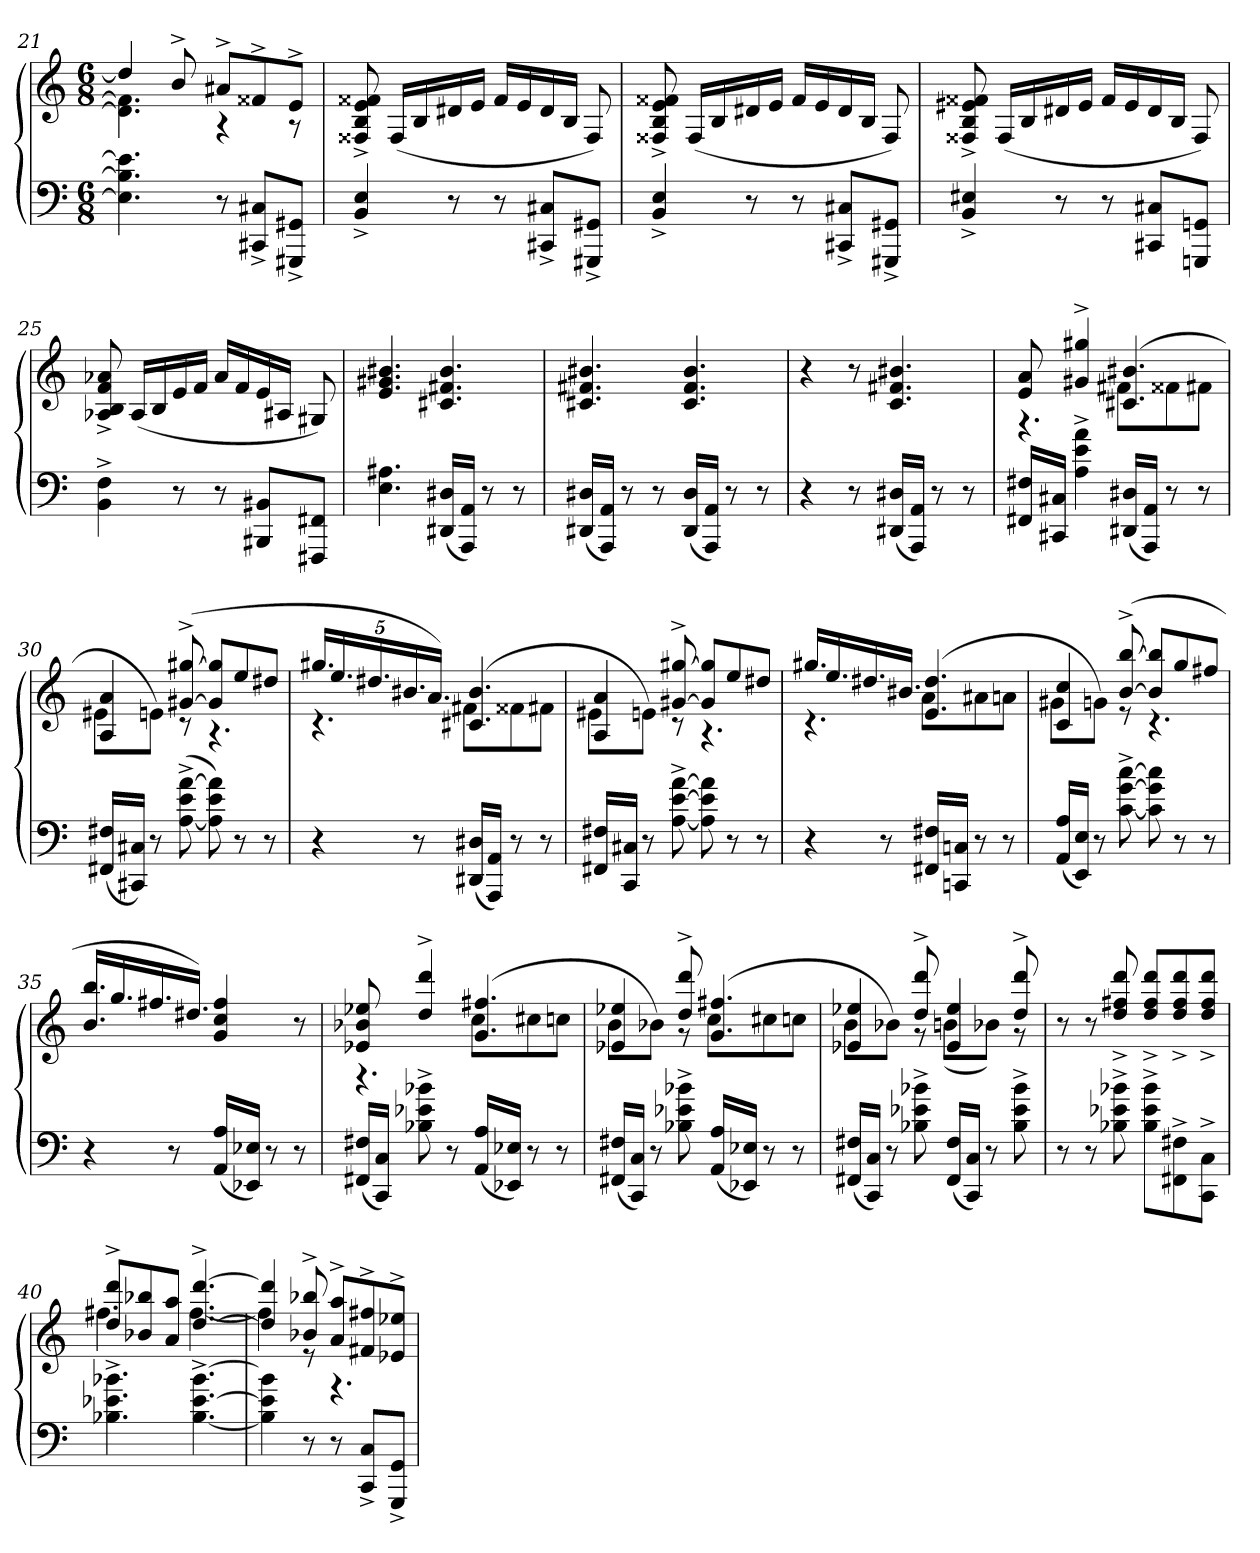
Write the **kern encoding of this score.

**kern	**kern
*part1	*part1
*staff2	*staff1
*clefF4	*clefG2
*k[]	*k[]
*M6/8	*M6/8
=21	=21
*	*^
4.E]\ 4.B]\ 4.e]\	4dd#/]	4.d#]\ 4.f##]\
.	8b^/	.
8r	8a#X^/L	4r
8CC#X^/ 8C#X^/L	8f##X^/	.
8GGG#X^/ 8GG#X^/J	8e^/J	8r
*	*v	*v
=22	=22
4BB^/ 4E^/	8F##X^/ 8B^/ 8e^/ 8f##X^/
.	(16F##/LL
.	16B/
8r	16d#X/
.	16e/JJ
8r	16f##/LL
.	16e/
8CC#X^/ 8C#X^/L	16d#/
.	16B/JJ
8GGG#X^/ 8GG#X^/J	8F##/)
=23	=23
4BB^/ 4E^/	8F##X^/ 8B^/ 8e^/ 8f##X^/
.	(16F##/LL
.	16B/
8r	16d#X/
.	16e/JJ
8r	16f##/LL
.	16e/
8CC#X^/ 8C#X^/L	16d#/
.	16B/JJ
8GGG#X^/ 8GG#X^/J	8F##/)
=24	=24
4BB^/ 4E#X^/	8F##X^/ 8B^/ 8e#X^/ 8f##X^/
.	(16F##/LL
.	16B/
8r	16d#X/
.	16e#/JJ
8r	16f##/LL
.	16e#/
8CC#X/ 8C#X/L	16d#/
.	16B/JJ
8GGGn/ 8GGn/J	8F##/)
=25	=25
4BB^\ 4F^\	8A-X^/ 8B^/ 8f^/ 8a-X^/
.	(16A-/LL
.	16B/
8r	16e/
.	16f/JJ
8r	16a-/LL
.	16f/
8BBB#X/ 8BB#X/L	16e/
.	16A#X/JJ
8FFF#X/ 8FF#X/J	8G#X/)
=26	=26
4.E\ 4.A#X\	4.e/ 4.g#X/ 4.b#X/
(16DD#X/ 16D#X/LL	4.c#X/ 4.f#X/ 4.b#/
16AAA/ 16AA/JJ)	.
8r	.
8r	.
=27	=27
(16DD#X/ 16D#X/LL	4.c#X/ 4.f#X/ 4.b#X/
16AAA/ 16AA/JJ)	.
8r	.
8r	.
(16DD#/ 16D#/LL	4.c#/ 4.f#/ 4.b#/
16AAA/ 16AA/JJ)	.
8r	.
8r	.
=28	=28
4r	4r
8r	8r
(16DD#X/ 16D#X/LL	4.c/ 4.f#X/ 4.b#X/
16AAA/ 16AA/JJ)	.
8r	.
8r	.
=29	=29
*	*^
16FF#X/ 16F#X/LL	8e/ 8a/	4.r
16CC#X/ 16C#X/JJ	.	.
4A^\ 4e^\ 4a^\	4g#X^/ 4gg#X^/	.
(16DD#X/ 16D#X/LL	(4.c#X/ 4.b#X/	8f#X\L
16AAA/ 16AA/JJ)	.	.
8r	.	8f##X\
8r	.	8f#X\J
=30	=30	=30
(16FF#X/ 16F#X/LL	4A/ 4a/	8e#X\L
16CC#X/ 16C#X/JJ)	.	.
8r	.	8en\J)
([8A^\ 8e^\ [8a^\	([8g#X^/ [8gg#X^/	8r
8A]\ 8e\ 8a]\)	8g#]/ 8gg#]/L	4.r
8r	8ee/	.
8r	8dd#X/J	.
=31	=31	=31
4r	20.gg#X/LL	4.r
.	20.ee/	.
.	20.dd#X/	.
.	20.b#X/	.
8r	.	.
.	20.a/JJ)	.
(16DD#X/ 16D#X/LL	(4.c#X/ 4.b#/	8f#X\L
16AAA/ 16AA/JJ)	.	.
8r	.	8f##X\
8r	.	8f#X\J
=32	=32	=32
16FF#X/ 16F#X/LL	4A/ 4a/	8e#X\L
16CC/ 16C#X/JJ	.	.
8r	.	8en\J)
[8A^\ [8e^\ [8a^\	[8g#X^/ [8gg#X^/	8r
8A]\ 8e]\ 8a]\	8g#]/ 8gg#]/L	4.r
8r	8ee/	.
8r	8dd#X/J	.
=33	=33	=33
4r	16.gg#X/LL	4.r
.	16.ee/	.
.	16.dd#X/	.
8r	.	.
.	16.b#X/JJ	.
16FF#X/ 16F#X/LL	(4.e/ 4.dd#/	8a\L
16CCn/ 16Cn/JJ	.	.
8r	.	8a#X\
8r	.	8an\J
=34	=34	=34
(16AA/ 16A/LL	4c/ 4cc/	8g#X\L
16EE/ 16E/JJ)	.	.
8r	.	8gn\J)
[8c^\ [8g^\ [8cc^\	([8b^/ [8bb^/	8r
8c]\ 8g]\ 8cc]\	8b]/ 8bb]/L	4.r
8r	8gg/	.
8r	8ff#X/J	.
*	*v	*v
=35	=35
4r	16.b/ 16.bb/LL
.	16.gg/
.	16.ff#X/
8r	.
.	16.dd#X/JJ)
(16AA/ 16A/LL	4g/ 4cc/ 4ff#/
16EE-X/ 16E-X/JJ)	.
8r	.
8r	8r
=36	=36
*	*^
(16FF#X/ 16F#X/LL	8e-X/ 8b-X/ 8ee-X/	4.r
16CC/ 16C/JJ)	.	.
8B-X^\ 8e-X^\ 8b-X^\	4dd^/ 4ddd^/	.
8r	.	.
(16AA/ 16A/LL	(4.g/ 4.ff#X/	8cc\L
16EE-X/ 16E-X/JJ)	.	.
8r	.	8cc#X\
8r	.	8ccn\J
=37	=37	=37
(16FF#X/ 16F#X/LL	4e-X/ 4ee-X/	8b\L
16CC/ 16C/JJ)	.	.
8r	.	8b-X\J)
8B-X^\ 8e-X^\ 8b-X^\	8dd^/ 8ddd^/	8r
(16AA/ 16A/LL	(4.g/ 4.ff#X/	8cc\L
16EE-X/ 16E-X/JJ)	.	.
8r	.	8cc#X\
8r	.	8ccn\J
=38	=38	=38
(16FF#X/ 16F#X/LL	4e-X/ 4ee-X/	8b\L
16CC/ 16C/JJ)	.	.
8r	.	8b-X\J)
8B-X^\ 8e-X^\ 8b-X^\	8dd^/ 8ddd^/	8r
(16FF#/ 16F#/LL	4e-/ 4ee-/	(8bn\L
16CC/ 16C/JJ)	.	.
8r	.	8b-X\J)
8B-^\ 8e-^\ 8b-^\	8dd^/ 8ddd^/	8r
*	*v	*v
=39	=39
8r	8r
8r	8r
8B-X^\ 8e-X^\ 8b-X^\	8dd^/ 8ff#X^/ 8ddd^/
8B-^\ 8e-^\ 8b-^\L	8dd^/ 8ff#^/ 8ddd^/L
8FF#X^\ 8F#X^\	8dd^/ 8ff#^/ 8ddd^/
8CC^\ 8C^\J	8dd^/ 8ff#^/ 8ddd^/J
=40	=40
*	*^
4.B-X^\ 4.e-X^\ 4.b-X^\	8dd^/ 8ddd^/L	4.ff#X\
.	8b-X/ 8bb-X/	.
.	8a/ 8aa/J	.
[4.B-^\ [4.e-^\ [4.b-^\	[4.dd^/ [4.ddd^/	[4.ff#\
=41	=41	=41
4B-]\ 4e-]\ 4b-]\	4dd]/ 4ddd]/	4ff#\]
8r	8b-X^/ 8bb-X^/	8r
8r	8a^/ 8aa^/L	4.r
8CC^/ 8C^/L	8f#X^/ 8ff#X^/	.
8GGG^/ 8GG^/J	8e-X^/ 8ee-X^/J	.
*	*v	*v
=	=
*-	*-
